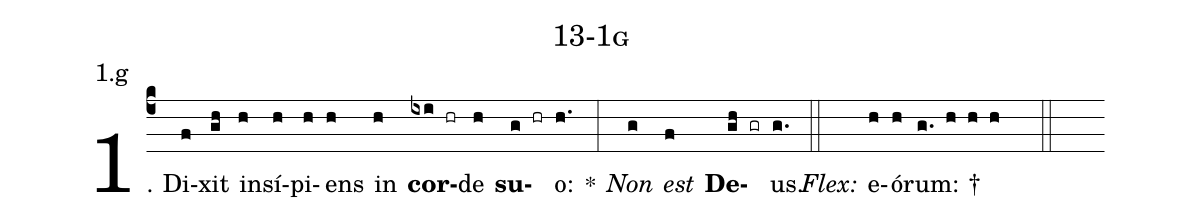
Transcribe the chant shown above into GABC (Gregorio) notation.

name: 13-1g;
annotation: 1.g;
%%
(c4)1. Di(f)xit(gh) in(h)sí(h)pi(h)ens(h) in(h) <b>cor</b>(ixi hr)de(h) <b>su</b>(g hr)o:(h.) *(:) <i>Non</i>(g) <i>est</i>(f) <b>De</b>(gh gr)us.(g.) (::)
<i>Flex:</i>()  e(h)ó(h)rum: †(g. h h h  ::)
